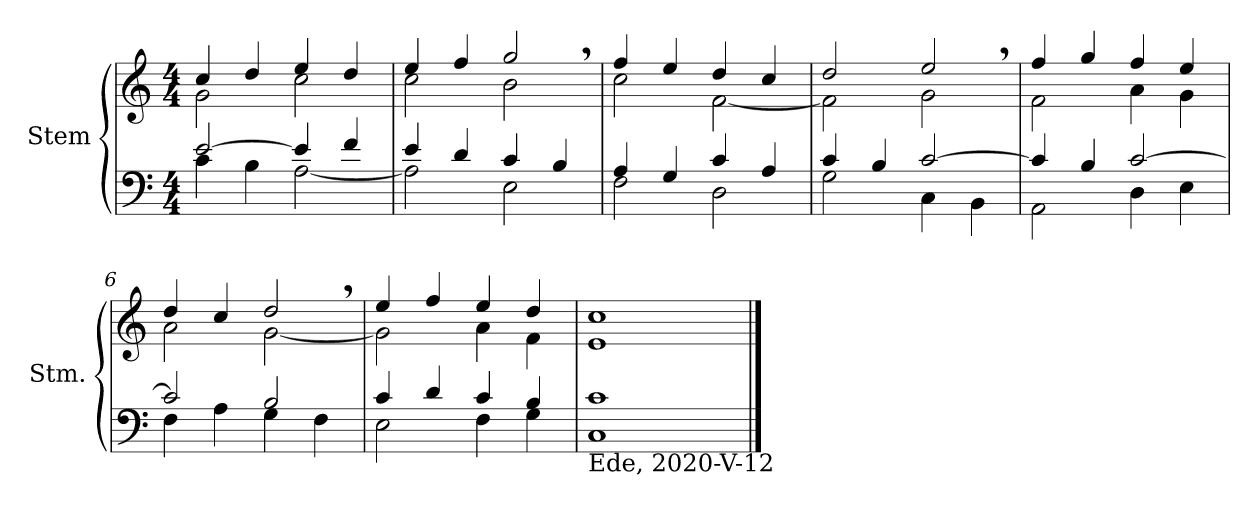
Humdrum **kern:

**kern	**kern
*part1	*part1
*staff2	*staff1
*I"Stem	*
*I'Stm.	*
*clefF4	*clefG2
*k[]	*k[]
*M4/4	*M4/4
*MM96	*MM96
=1	=1
*^	*^
[2e/	4c\	4cc/	2g\
.	4B\	4dd/	.
4e/]	[2A\	4ee/	2cc\
4f/	.	4dd/	.
=2	=2	=2	=2
4e/	2A\]	4ee/	2cc\
4d/	.	4ff/	.
4c/	2E\	2gg,/	2b\
4B/	.	.	.
=3	=3	=3	=3
4A/	2F\	4ff/	2cc\
4G/	.	4ee/	.
4c/	2D\	4dd/	[2f\
4A/	.	4cc/	.
=4	=4	=4	=4
4c/	2G\	2dd/	2f\]
4B/	.	.	.
[2c/	4C\	2ee,/	2g\
.	4BB\	.	.
=5	=5	=5	=5
4c/]	2AA\	4ff/	2f\
4B/	.	4gg/	.
[2c/	4D\	4ff/	4a\
.	4E\	4ee/	4g\
=6	=6	=6	=6
2c/]	4F\	4dd/	2a\
.	4A\	4cc/	.
2B/	4G\	2dd,/	[2g\
.	4F\	.	.
=7	=7	=7	=7
4c/	2E\	4ee/	2g\]
*	*	*MM90	*
4d/	.	4ff/	.
*	*	*MM83	*
4c/	4F\	4ee/	4a\
*	*	*MM73	*
4B/	4G\	4dd/	4f\
=8	=8	=8	=8
*	*	*MM100	*
!LO:TX:b:t=Ede, 2020-V-12	!	!	!
1c	1C	1cc	1e
*v	*v	*	*
*	*v	*v
==	==
*-	*-
